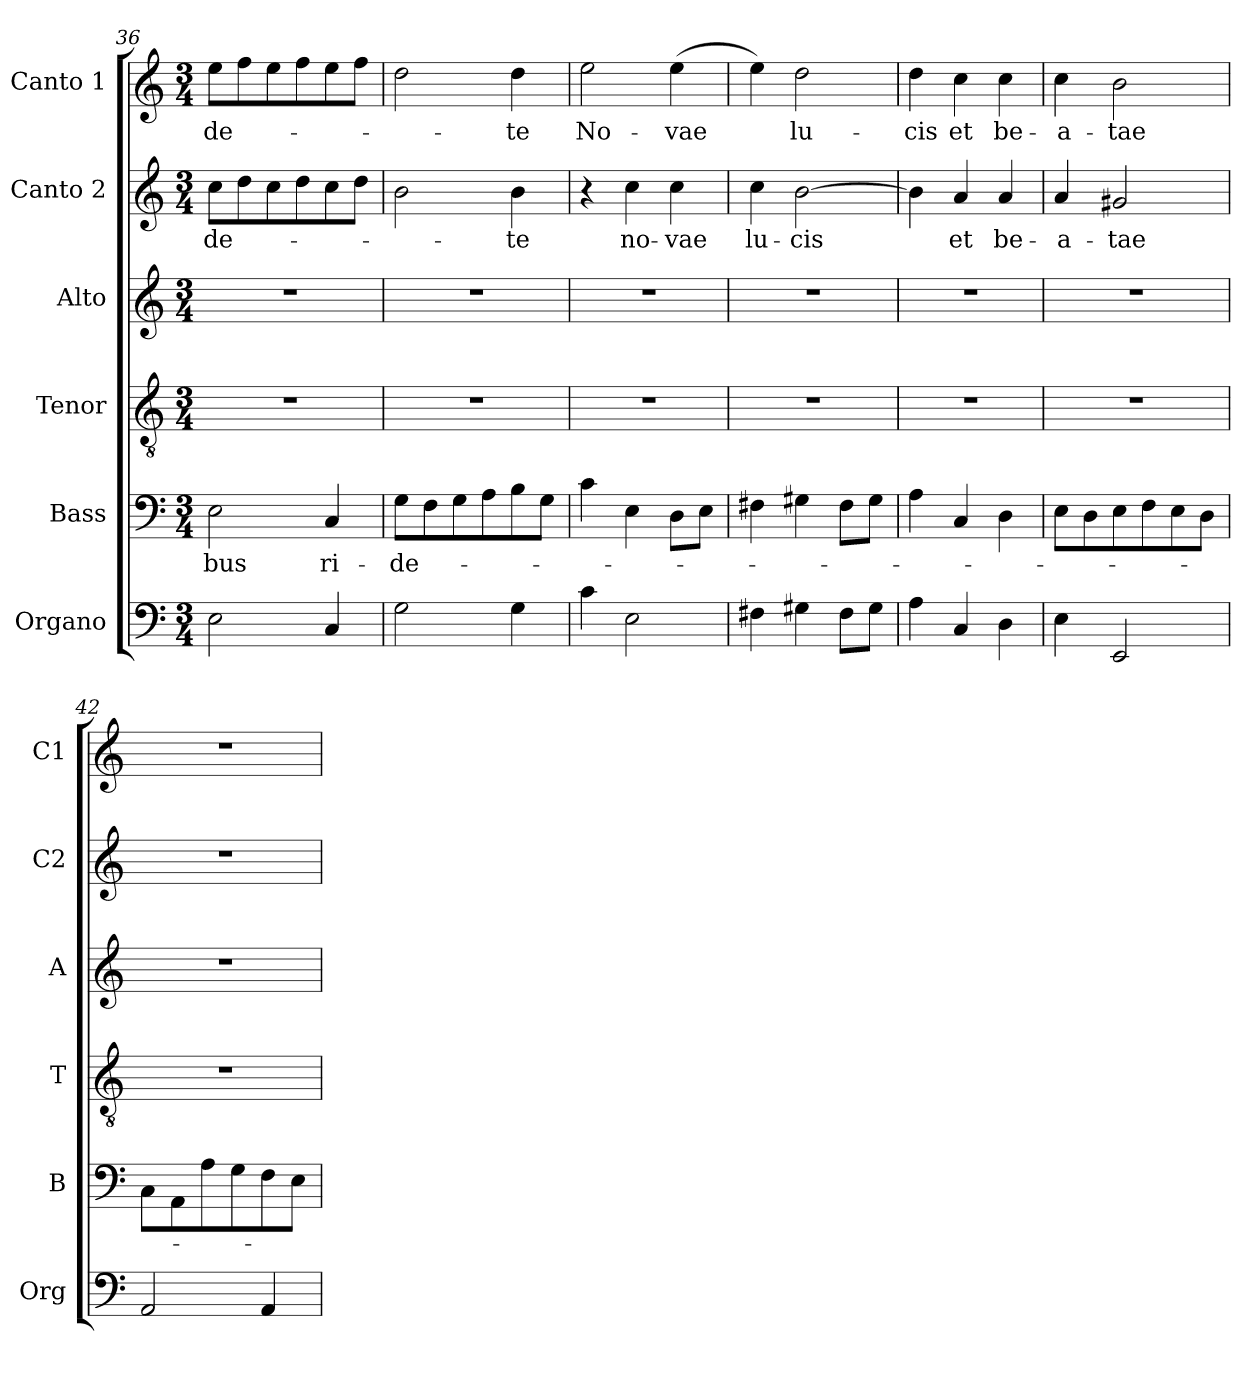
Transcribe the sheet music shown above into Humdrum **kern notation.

**kern	**kern	**text	**kern	**kern	**kern	**text	**kern	**text
*part6	*part5	*part5	*part4	*part3	*part2	*part2	*part1	*part1
*staff6	*staff5	*staff5	*staff4	*staff3	*staff2	*staff2	*staff1	*staff1
*I"Organo	*I"Bass	*	*I"Tenor	*I"Alto	*I"Canto 2	*	*I"Canto 1	*
*I'Org	*I'B	*	*I'T	*I'A	*I'C2	*	*I'C1	*
*clefF4	*clefF4	*	*clefGv2	*clefG2	*clefG2	*	*clefG2	*
*	*	*	*ITrd7c12	*	*	*	*	*
*k[]	*k[]	*	*k[]	*k[]	*k[]	*	*k[]	*
*C:	*C:	*	*C:	*C:	*C:	*	*C:	*
*M3/4	*M3/4	*	*M3/4	*M3/4	*M3/4	*	*M3/4	*
=36	=36	=36	=36	=36	=36	=36	=36	=36
!	!	!LO:LY:b	!	!	!	!	!	!
!	!	!	!	!	!	!LO:LY:b	!	!
!	!	!	!	!	!	!	!	!LO:LY:b
2E\	2E\	-bus	2.r	2.r	8cc\L	-de-	8ee\L	-de-
.	.	.	.	.	8dd\	.	8ff\	.
.	.	.	.	.	8cc\	.	8ee\	.
.	.	.	.	.	8dd\	.	8ff\	.
!	!	!LO:LY:b	!	!	!	!	!	!
4C/	4C/	ri-	.	.	8cc\	.	8ee\	.
.	.	.	.	.	8dd\J	.	8ff\J	.
=37	=37	=37	=37	=37	=37	=37	=37	=37
!	!	!LO:LY:b	!	!	!	!	!	!
2G\	8G\L	-de-	2.r	2.r	2b\	.	2dd\	.
.	8F\	.	.	.	.	.	.	.
.	8G\	.	.	.	.	.	.	.
.	8A\	.	.	.	.	.	.	.
!	!	!	!	!	!	!LO:LY:b	!	!
!	!	!	!	!	!	!	!	!LO:LY:b
4G\	8B\	.	.	.	4b\	-te	4dd\	-te
.	8G\J	.	.	.	.	.	.	.
=38	=38	=38	=38	=38	=38	=38	=38	=38
!	!	!	!	!	!	!	!	!LO:LY:b
4c\	4c\	.	2.r	2.r	4r	.	2ee\	-No-
!	!	!	!	!	!	!LO:LY:b	!	!
2E\	4E\	.	.	.	4cc\	no-	.	.
!	!	!	!	!	!	!LO:LY:b	!	!
!	!	!	!	!	!	!	!	!LO:LY:b
.	8D\L	.	.	.	4cc\	-vae	(4ee\	vae
.	8E\J	.	.	.	.	.	.	.
!!LO:PB:g=z
=39	=39	=39	=39	=39	=39	=39	=39	=39
!	!	!	!	!	!	!LO:LY:b	!	!
4F#X\	4F#X\	.	2.r	2.r	4cc\	lu-	4ee\)	.
!	!	!	!	!	!	!LO:LY:b	!	!
!	!	!	!	!	!	!	!	!LO:LY:b
4G#X\	4G#X\	.	.	.	[>2b\	-cis	2dd\	-lu-
8F#\L	8F#\L	.	.	.	.	.	.	.
8G#\J	8G#\J	.	.	.	.	.	.	.
=40	=40	=40	=40	=40	=40	=40	=40	=40
!	!	!	!	!	!	!	!	!LO:LY:b
4A\	4A\	.	2.r	2.r	4b\]	.	4dd\	-cis
!	!	!	!	!	!	!LO:LY:b	!	!
!	!	!	!	!	!	!	!	!LO:LY:b
4C/	4C/	.	.	.	4a/	et	4cc\	et
!	!	!	!	!	!	!LO:LY:b	!	!
!	!	!	!	!	!	!	!	!LO:LY:b
4D\	4D\	.	.	.	4a/	be-	4cc\	be-
=41	=41	=41	=41	=41	=41	=41	=41	=41
!	!	!	!	!	!	!LO:LY:b	!	!
!	!	!	!	!	!	!	!	!LO:LY:b
4E\	8E\L	.	2.r	2.r	4a/	-a-	4cc\	-a-
.	8D\	.	.	.	.	.	.	.
!	!	!	!	!	!	!LO:LY:b	!	!
!	!	!	!	!	!	!	!	!LO:LY:b
2EE/	8E\	.	.	.	2g#X/	-tae	2b\	-tae
.	8F\	.	.	.	.	.	.	.
.	8E\	.	.	.	.	.	.	.
.	8D\J	.	.	.	.	.	.	.
=42	=42	=42	=42	=42	=42	=42	=42	=42
2AA/	8C\L	.	2.r	2.r	2.r	.	2.r	.
.	8AA\	.	.	.	.	.	.	.
.	8A\	.	.	.	.	.	.	.
.	8G\	.	.	.	.	.	.	.
4AA/	8F\	.	.	.	.	.	.	.
.	8E\J	.	.	.	.	.	.	.
=	=	=	=	=	=	=	=	=
*-	*-	*-	*-	*-	*-	*-	*-	*-
